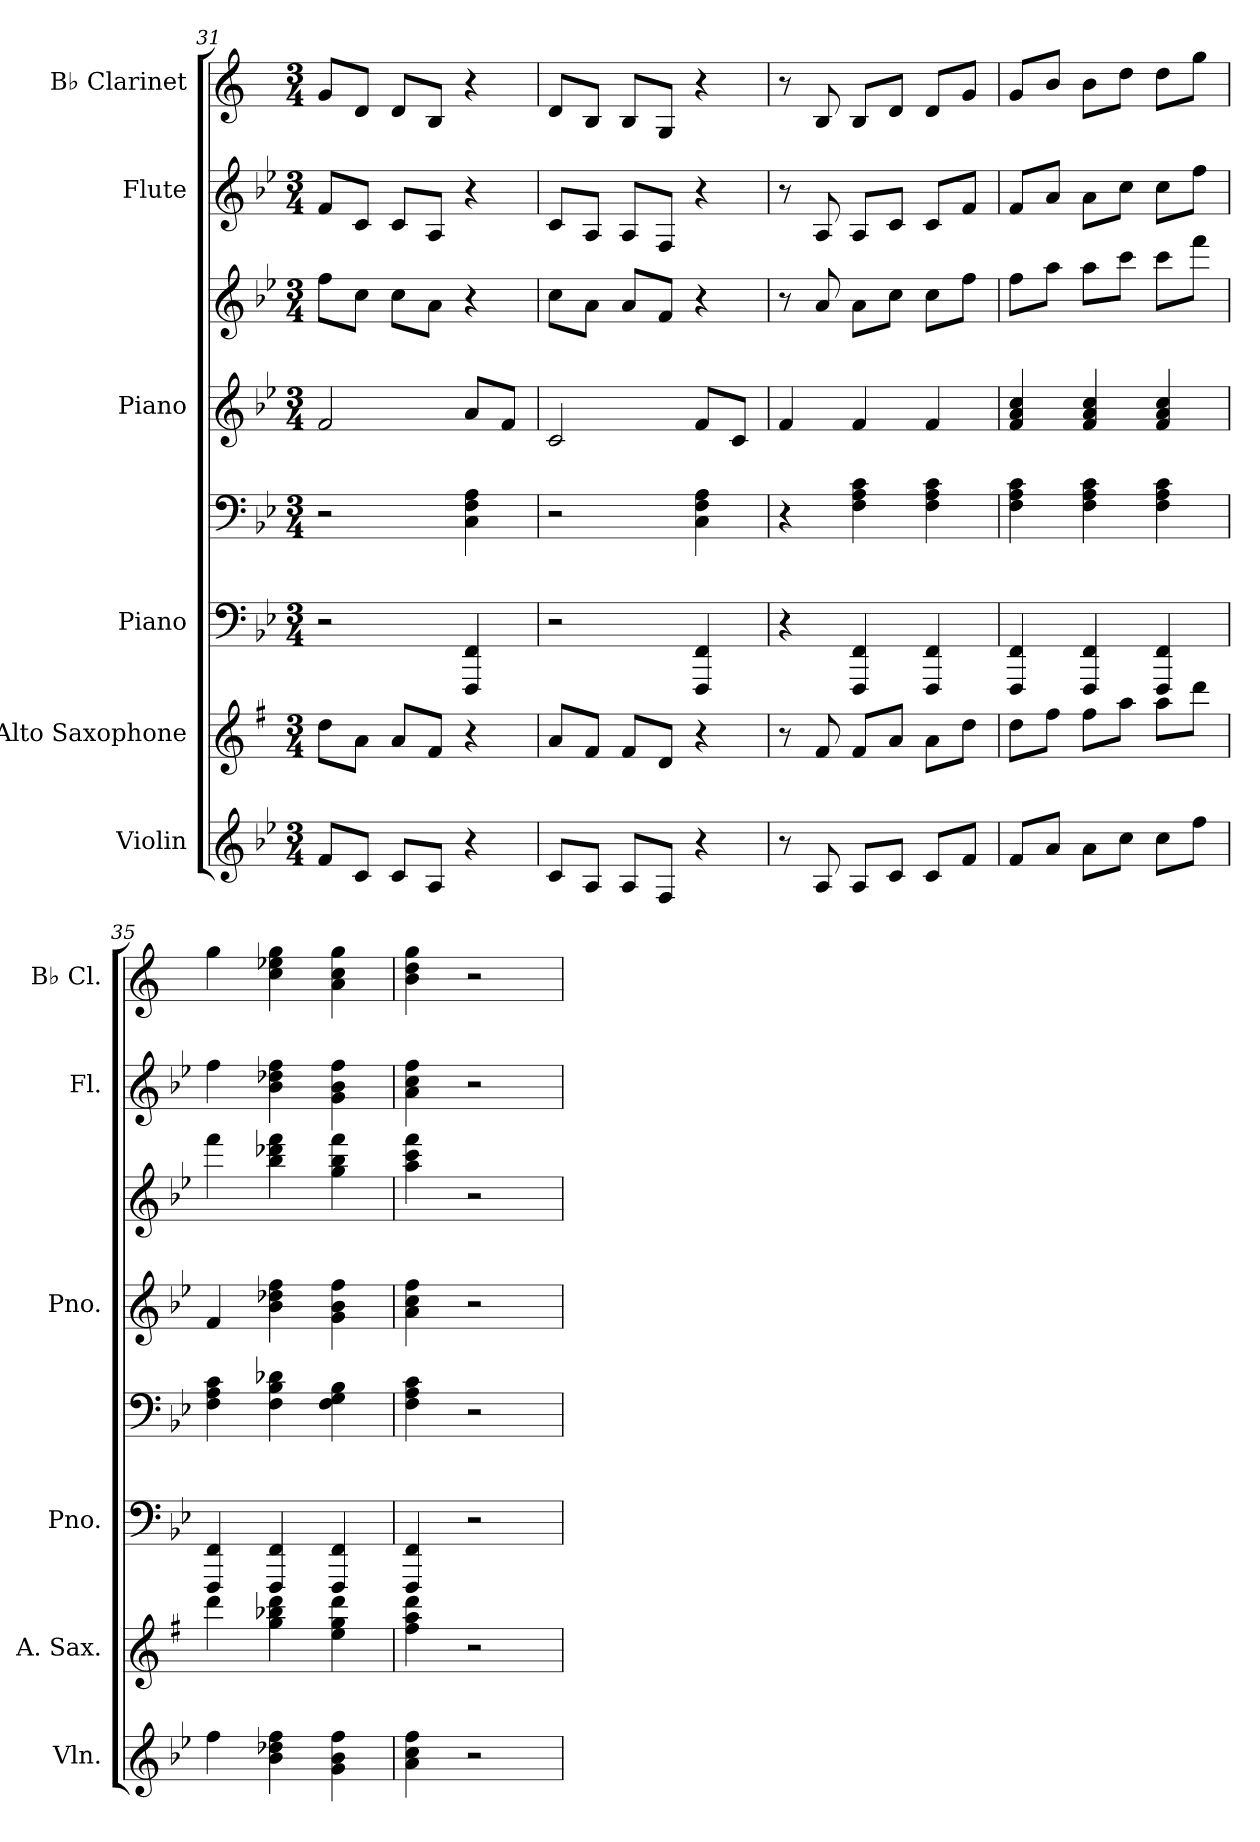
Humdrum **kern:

**kern	**kern	**kern	**kern	**kern	**kern	**kern	**kern
*part6	*part5	*part4	*part4	*part3	*part3	*part2	*part1
*staff8	*staff7	*staff6	*staff5	*staff4	*staff3	*staff2	*staff1
*I"Violin	*I"Alto Saxophone	*I"Piano	*	*I"Piano	*	*I"Flute	*I"B♭ Clarinet
*I'Vln.	*I'A. Sax.	*I'Pno.	*	*I'Pno.	*	*I'Fl.	*I'B♭ Cl.
!!LO:LB:g=z
*clefG2	*clefG2	*clefF4	*clefF4	*clefG2	*clefG2	*clefG2	*clefG2
*	*ITrd5c9	*	*	*	*	*	*ITrd1c2
*k[b-e-]	*k[b-e-]	*k[b-e-]	*k[b-e-]	*k[b-e-]	*k[b-e-]	*k[b-e-]	*k[b-e-]
*M3/4	*M3/4	*M3/4	*M3/4	*M3/4	*M3/4	*M3/4	*M3/4
=31	=31	=31	=31	=31	=31	=31	=31
8f/L	8f\L	2r	2r	2f/	8ff\L	8f/L	8f/L
8c/J	8c\J	.	.	.	8cc\J	8c/J	8c/J
8c/L	8c/L	.	.	.	8cc\L	8c/L	8c/L
8A/J	8A/J	.	.	.	8a\J	8A/J	8A/J
4r	4r	4FFF/ 4FF/	4C\ 4F\ 4A\	8a/L	4r	4r	4r
.	.	.	.	8f/J	.	.	.
=32	=32	=32	=32	=32	=32	=32	=32
8c/L	8c/L	2r	2r	2c/	8cc\L	8c/L	8c/L
8A/J	8A/J	.	.	.	8a\J	8A/J	8A/J
8A/L	8A/L	.	.	.	8a/L	8A/L	8A/L
8F/J	8F/J	.	.	.	8f/J	8F/J	8F/J
4r	4r	4FFF/ 4FF/	4C\ 4F\ 4A\	8f/L	4r	4r	4r
.	.	.	.	8c/J	.	.	.
=33	=33	=33	=33	=33	=33	=33	=33
8r	8r	4r	4r	4f/	8r	8r	8r
8A/	8A/	.	.	.	8a/	8A/	8A/
8A/L	8A/L	4FFF/ 4FF/	4F\ 4A\ 4c\	4f/	8a\L	8A/L	8A/L
8c/J	8c/J	.	.	.	8cc\J	8c/J	8c/J
8c/L	8c\L	4FFF/ 4FF/	4F\ 4A\ 4c\	4f/	8cc\L	8c/L	8c/L
8f/J	8f\J	.	.	.	8ff\J	8f/J	8f/J
=34	=34	=34	=34	=34	=34	=34	=34
8f/L	8f\L	4FFF/ 4FF/	4F\ 4A\ 4c\	4f/ 4a/ 4cc/	8ff\L	8f/L	8f/L
8a/J	8a\J	.	.	.	8aa\J	8a/J	8a/J
8a\L	8a\L	4FFF/ 4FF/	4F\ 4A\ 4c\	4f/ 4a/ 4cc/	8aa\L	8a\L	8a\L
8cc\J	8cc\J	.	.	.	8ccc\J	8cc\J	8cc\J
8cc\L	8cc\L	4FFF/ 4FF/	4F\ 4A\ 4c\	4f/ 4a/ 4cc/	8ccc\L	8cc\L	8cc\L
8ff\J	8ff\J	.	.	.	8fff\J	8ff\J	8ff\J
=35	=35	=35	=35	=35	=35	=35	=35
4ff\	4ff\	4FFF/ 4FF/	4F\ 4A\ 4c\	4f/	4fff\	4ff\	4ff\
4b-\ 4dd-X\ 4ff\	4b-\ 4dd-X\ 4ff\	4FFF/ 4FF/	4F\ 4B-\ 4d-X\	4b-\ 4dd-X\ 4ff\	4bb-\ 4ddd-X\ 4fff\	4b-\ 4dd-X\ 4ff\	4b-\ 4dd-X\ 4ff\
4g\ 4b-\ 4ff\	4g\ 4b-\ 4ff\	4FFF/ 4FF/	4F\ 4G\ 4B-\	4g\ 4b-\ 4ff\	4gg\ 4bb-\ 4fff\	4g\ 4b-\ 4ff\	4g\ 4b-\ 4ff\
=36	=36	=36	=36	=36	=36	=36	=36
4a\ 4cc\ 4ff\	4a\ 4cc\ 4ff\	4FFF/ 4FF/	4F\ 4A\ 4c\	4a\ 4cc\ 4ff\	4aa\ 4ccc\ 4fff\	4a\ 4cc\ 4ff\	4a\ 4cc\ 4ff\
2r	2r	2r	2r	2r	2r	2r	2r
=	=	=	=	=	=	=	=
*-	*-	*-	*-	*-	*-	*-	*-
